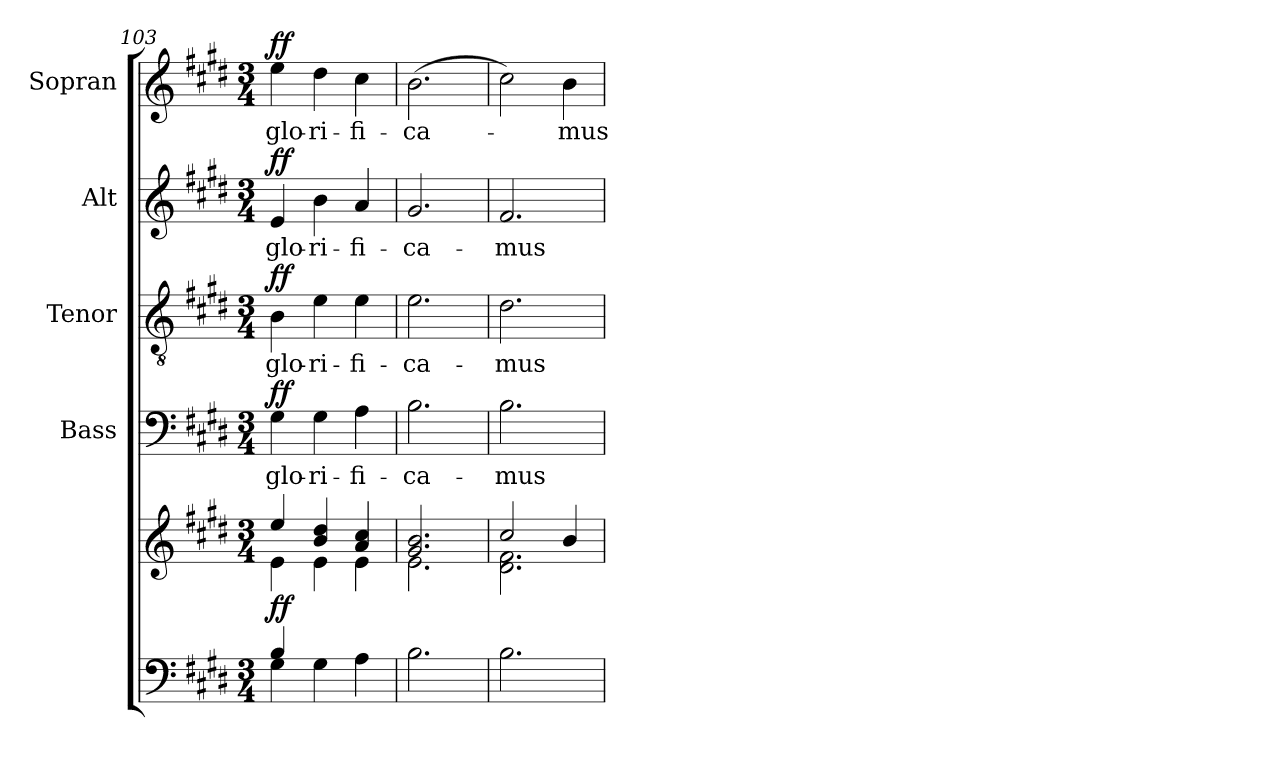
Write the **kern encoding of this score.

**kern	**kern	**dynam	**kern	**text	**dynam	**kern	**text	**dynam	**kern	**text	**dynam	**kern	**text	**dynam
*part5	*part5	*part5	*part4	*part4	*part4	*part3	*part3	*part3	*part2	*part2	*part2	*part1	*part1	*part1
*staff6	*staff5	*staff5/6	*staff4	*staff4	*staff4	*staff3	*staff3	*staff3	*staff2	*staff2	*staff2	*staff1	*staff1	*staff1
*	*	*	*I"Bass	*	*	*I"Tenor	*	*	*I"Alt	*	*	*I"Sopran	*	*
*	*	*	*I'B.	*	*	*I'T.	*	*	*I'A.	*	*	*I'S.	*	*
*clefF4	*clefG2	*	*clefF4	*	*	*clefGv2	*	*	*clefG2	*	*	*clefG2	*	*
*k[f#c#g#d#]	*k[f#c#g#d#]	*	*k[f#c#g#d#]	*	*	*k[f#c#g#d#]	*	*	*k[f#c#g#d#]	*	*	*k[f#c#g#d#]	*	*
*E:	*E:	*	*E:	*	*	*E:	*	*	*E:	*	*	*E:	*	*
*M3/4	*M3/4	*	*M3/4	*	*	*M3/4	*	*	*M3/4	*	*	*M3/4	*	*
=103	=103	=103	=103	=103	=103	=103	=103	=103	=103	=103	=103	=103	=103	=103
*^	*^	*	*	*	*	*	*	*	*	*	*	*	*	*
!	!	!	!	!LO:DY:b	!	!LO:LY:b	!LO:DY:a	!	!LO:LY:b	!LO:DY:a	!	!LO:LY:b	!LO:DY:a	!	!LO:LY:b	!LO:DY:a
4B/	4G#\	4ee/	4e\	ff	4G#\	glo-	ff	4B\	glo-	ff	4e/	glo-	ff	4ee\	glo-	ff
!	!	!	!	!	!	!LO:LY:b	!	!	!LO:LY:b	!	!	!LO:LY:b	!	!	!LO:LY:b	!
2ryy	4G#\	4b/ 4dd#/	4e\	.	4G#\	-ri-	.	4e\	-ri-	.	4b\	-ri-	.	4dd#\	-ri-	.
!	!	!	!	!	!	!LO:LY:b	!	!	!LO:LY:b	!	!	!LO:LY:b	!	!	!LO:LY:b	!
.	4A\	4a/ 4cc#/	4e\	.	4A\	-fi-	.	4e\	-fi-	.	4a/	-fi-	.	4cc#\	-fi-	.
=104	=104	=104	=104	=104	=104	=104	=104	=104	=104	=104	=104	=104	=104	=104	=104	=104
!	!	!	!	!	!	!LO:LY:b	!	!	!LO:LY:b	!	!	!LO:LY:b	!	!	!LO:LY:b	!
*v	*v	*	*	*	*	*	*	*	*	*	*	*	*	*	*	*
2.B\	2.g#/ 2.b/	2.e\	.	2.B\	-ca-	.	2.e\	-ca-	.	2.g#/	-ca-	.	(>2.b\	-ca-	.
=105	=105	=105	=105	=105	=105	=105	=105	=105	=105	=105	=105	=105	=105	=105	=105
!	!	!	!	!	!LO:LY:b	!	!	!LO:LY:b	!	!	!LO:LY:b	!	!	!	!
2.B\	2cc#/	2.d#\ 2.f#\	.	2.B\	-mus	.	2.d#\	-mus	.	2.f#/	-mus	.	2cc#\)	.	.
!	!	!	!	!	!	!	!	!	!	!	!	!	!	!LO:LY:b	!
.	4b/	.	.	.	.	.	.	.	.	.	.	.	4b\	-mus	.
*	*v	*v	*	*	*	*	*	*	*	*	*	*	*	*	*
=	=	=	=	=	=	=	=	=	=	=	=	=	=	=
*-	*-	*-	*-	*-	*-	*-	*-	*-	*-	*-	*-	*-	*-	*-
